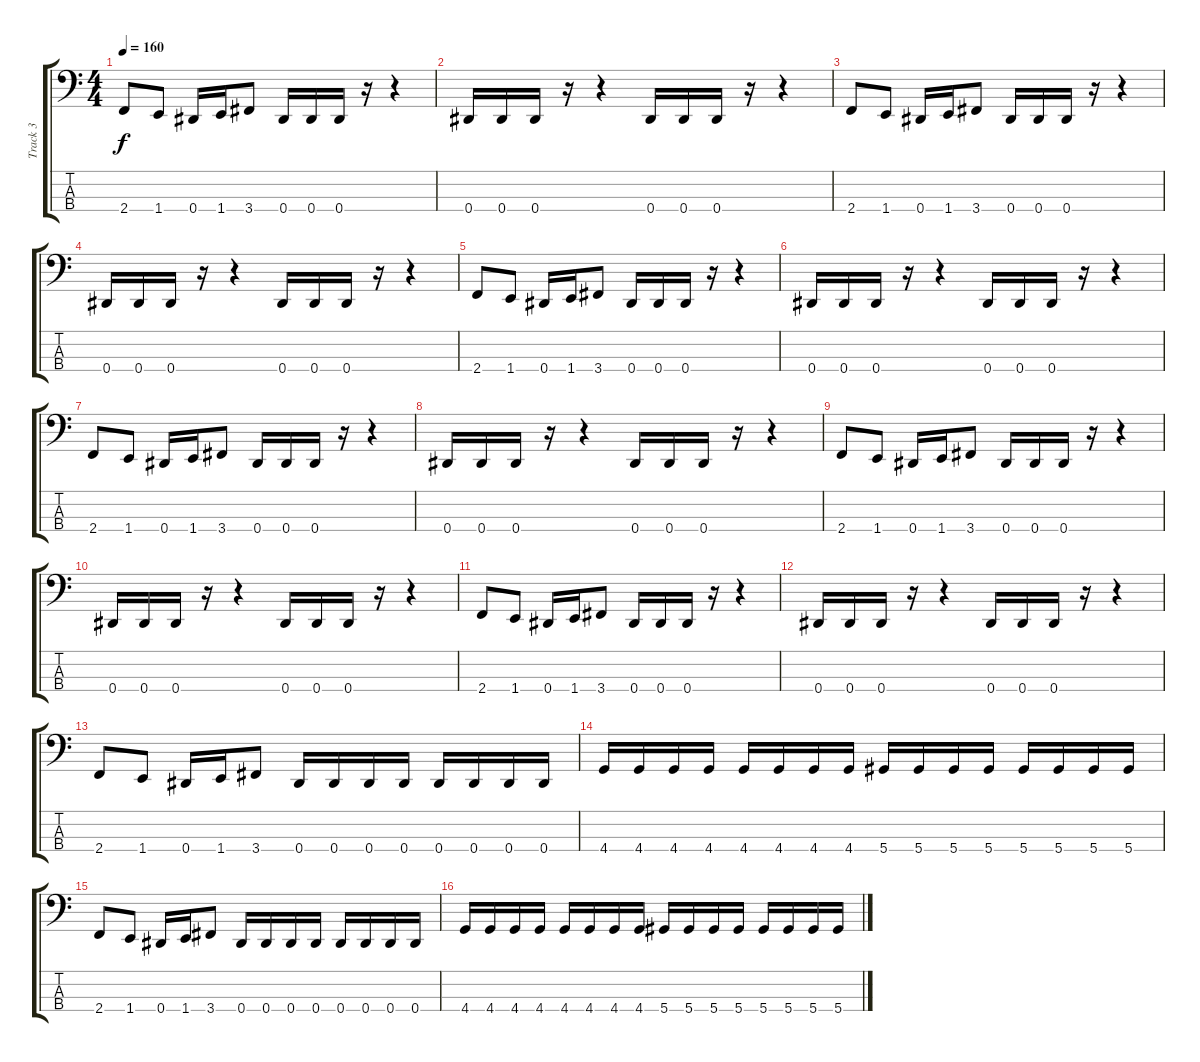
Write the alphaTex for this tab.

\track ("Track 3" "Track 3") {instrument electricbassfinger}
\staff {score tabs}
\tuning (Gb2 Db2 Ab1 Eb1) {hide}
\ts (4 4)
\tempo 160
\clef f4
\ks c
2.4.8{dy f instrument electricbassfinger} 1.4.8 0.4.16 1.4.16 3.4.8 0.4.16 0.4.16 0.4.16 r.16 r.4 |
0.4.16 0.4.16 0.4.16 r.16 r.4 0.4.16 0.4.16 0.4.16 r.16 r.4 |
2.4.8 1.4.8 0.4.16 1.4.16 3.4.8 0.4.16 0.4.16 0.4.16 r.16 r.4 |
0.4.16 0.4.16 0.4.16 r.16 r.4 0.4.16 0.4.16 0.4.16 r.16 r.4 |
2.4.8 1.4.8 0.4.16 1.4.16 3.4.8 0.4.16 0.4.16 0.4.16 r.16 r.4 |
0.4.16 0.4.16 0.4.16 r.16 r.4 0.4.16 0.4.16 0.4.16 r.16 r.4 |
2.4.8 1.4.8 0.4.16 1.4.16 3.4.8 0.4.16 0.4.16 0.4.16 r.16 r.4 |
0.4.16 0.4.16 0.4.16 r.16 r.4 0.4.16 0.4.16 0.4.16 r.16 r.4 |
2.4.8 1.4.8 0.4.16 1.4.16 3.4.8 0.4.16 0.4.16 0.4.16 r.16 r.4 |
0.4.16 0.4.16 0.4.16 r.16 r.4 0.4.16 0.4.16 0.4.16 r.16 r.4 |
2.4.8 1.4.8 0.4.16 1.4.16 3.4.8 0.4.16 0.4.16 0.4.16 r.16 r.4 |
0.4.16 0.4.16 0.4.16 r.16 r.4 0.4.16 0.4.16 0.4.16 r.16 r.4 |
2.4.8 1.4.8 0.4.16 1.4.16 3.4.8 0.4.16 0.4.16 0.4.16 0.4.16 0.4.16 0.4.16 0.4.16 0.4.16 |
4.4.16 4.4.16 4.4.16 4.4.16 4.4.16 4.4.16 4.4.16 4.4.16 5.4.16 5.4.16 5.4.16 5.4.16 5.4.16 5.4.16 5.4.16 5.4.16 |
2.4.8 1.4.8 0.4.16 1.4.16 3.4.8 0.4.16 0.4.16 0.4.16 0.4.16 0.4.16 0.4.16 0.4.16 0.4.16 |
4.4.16 4.4.16 4.4.16 4.4.16 4.4.16 4.4.16 4.4.16 4.4.16 5.4.16 5.4.16 5.4.16 5.4.16 5.4.16 5.4.16 5.4.16 5.4.16
